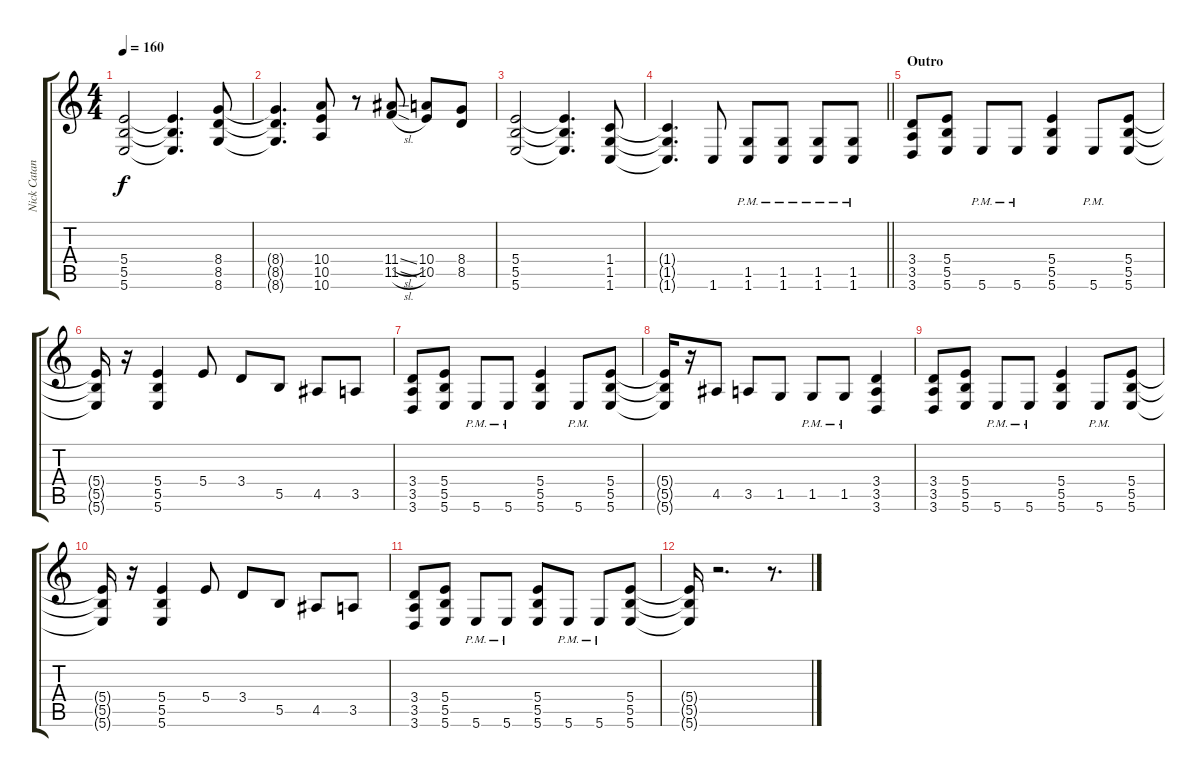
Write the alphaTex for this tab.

\track ("Nick Catanese" "Nick Catan") {instrument overdrivenguitar}
\staff {score tabs}
\tuning (Db4 Ab3 E3 B2 Gb2 B1) {hide}
\ts (4 4)
\tempo 160
\clef g2
\ks c
(5.4 5.5 5.6).2{dy f} (5.4{t} 5.5{t} 5.6{t}).4{d} (8.4 8.5 8.6).8 |
(8.4{t} 8.5{t} 8.6{t}).4{d} (10.4 10.5 10.6).8 r.8 (11.4{sl} 11.5{sl}).8 (10.4 10.5).8 (8.4 8.5).8 |
(5.4 5.5 5.6).2 (5.4{t} 5.5{t} 5.6{t}).4{d} (1.4 1.5 1.6).8 |
\barLineRight lightlight
(1.4{t} 1.5{t} 1.6{t}).4{d} 1.6.8 (1.5{pm} 1.6{pm}).8 (1.5{pm} 1.6{pm}).8 (1.5{pm} 1.6{pm}).8 (1.5{pm} 1.6{pm}).8 |
\section ("" "Outro")
(3.4 3.5 3.6).8 (5.4 5.5 5.6).8 5.6{pm}.8 5.6{pm}.8 (5.4 5.5 5.6).4 5.6{pm}.8 (5.4 5.5 5.6).8 |
(5.4{t} 5.5{t} 5.6{t}).16 r.16 (5.4 5.5 5.6).4 5.4.8 3.4.8 5.5.8 4.5.8 3.5.8 |
(3.4 3.5 3.6).8 (5.4 5.5 5.6).8 5.6{pm}.8 5.6{pm}.8 (5.4 5.5 5.6).4 5.6{pm}.8 (5.4 5.5 5.6).8 |
(5.4{t} 5.5{t} 5.6{t}).16 r.16 4.5.8 3.5.8 1.5.8 1.5{pm}.8 1.5{pm}.8 (3.4 3.5 3.6).4 |
(3.4 3.5 3.6).8 (5.4 5.5 5.6).8 5.6{pm}.8 5.6{pm}.8 (5.4 5.5 5.6).4 5.6{pm}.8 (5.4 5.5 5.6).8 |
(5.4{t} 5.5{t} 5.6{t}).16 r.16 (5.4 5.5 5.6).4 5.4.8 3.4.8 5.5.8 4.5.8 3.5.8 |
(3.4 3.5 3.6).8 (5.4 5.5 5.6).8 5.6{pm}.8 5.6{pm}.8 (5.4 5.5 5.6).8 5.6{pm}.8 5.6{pm}.8 (5.4 5.5 5.6).8 |
(5.4{t} 5.5{t} 5.6{t}).16 r.2{d} r.8{d}
